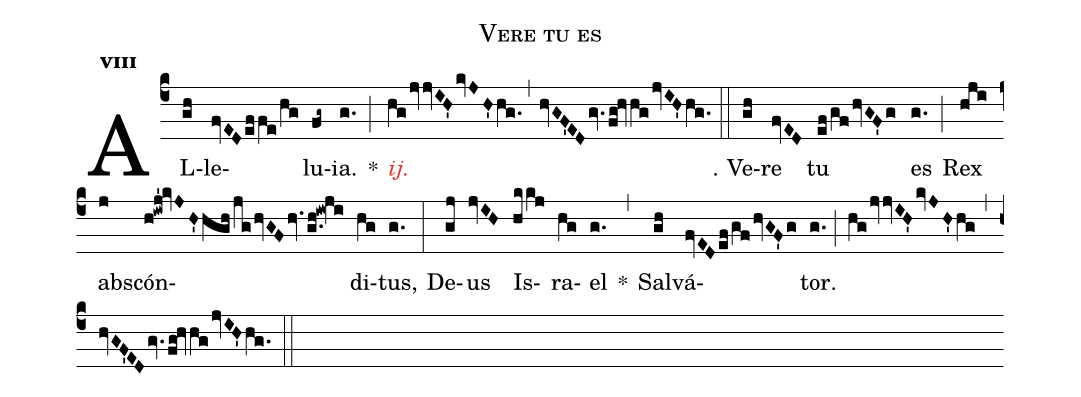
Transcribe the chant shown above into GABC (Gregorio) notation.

name:Vere tu es;
mode:8;
office-part:Alleluia;
%%
(c4) AL(gh)le(fvEDef/fe/hg)lu(fg~)ia.(g.) *(;)
<c><i>ij.</i></c>(hgjvvIH'kvJH'hg.,hvGF'EDgv.fg!hvhgjvIH'hg.) (::)
℣. Ve(gh)re(fvED) tu(ef/gfhvGF'g) es(g.) (;)
Rex(hji) ab(j)scón(h!iwj'!kvJH'hghjg/hvGFhv.g.h!iw!ji)di(hg)tus,(g.) (:)
De(gj)us(jvIH) Is(hkkj)ra(hg)el(g.) *(,)
Sal(gh)vá(fvEDef/gfhvGF'g)tor.(g.) (;)
(hgjvvIH'kvJH'hg) (,)
(hvGF'EDgv.fg!hvhgjvIH'hg.) (::)
